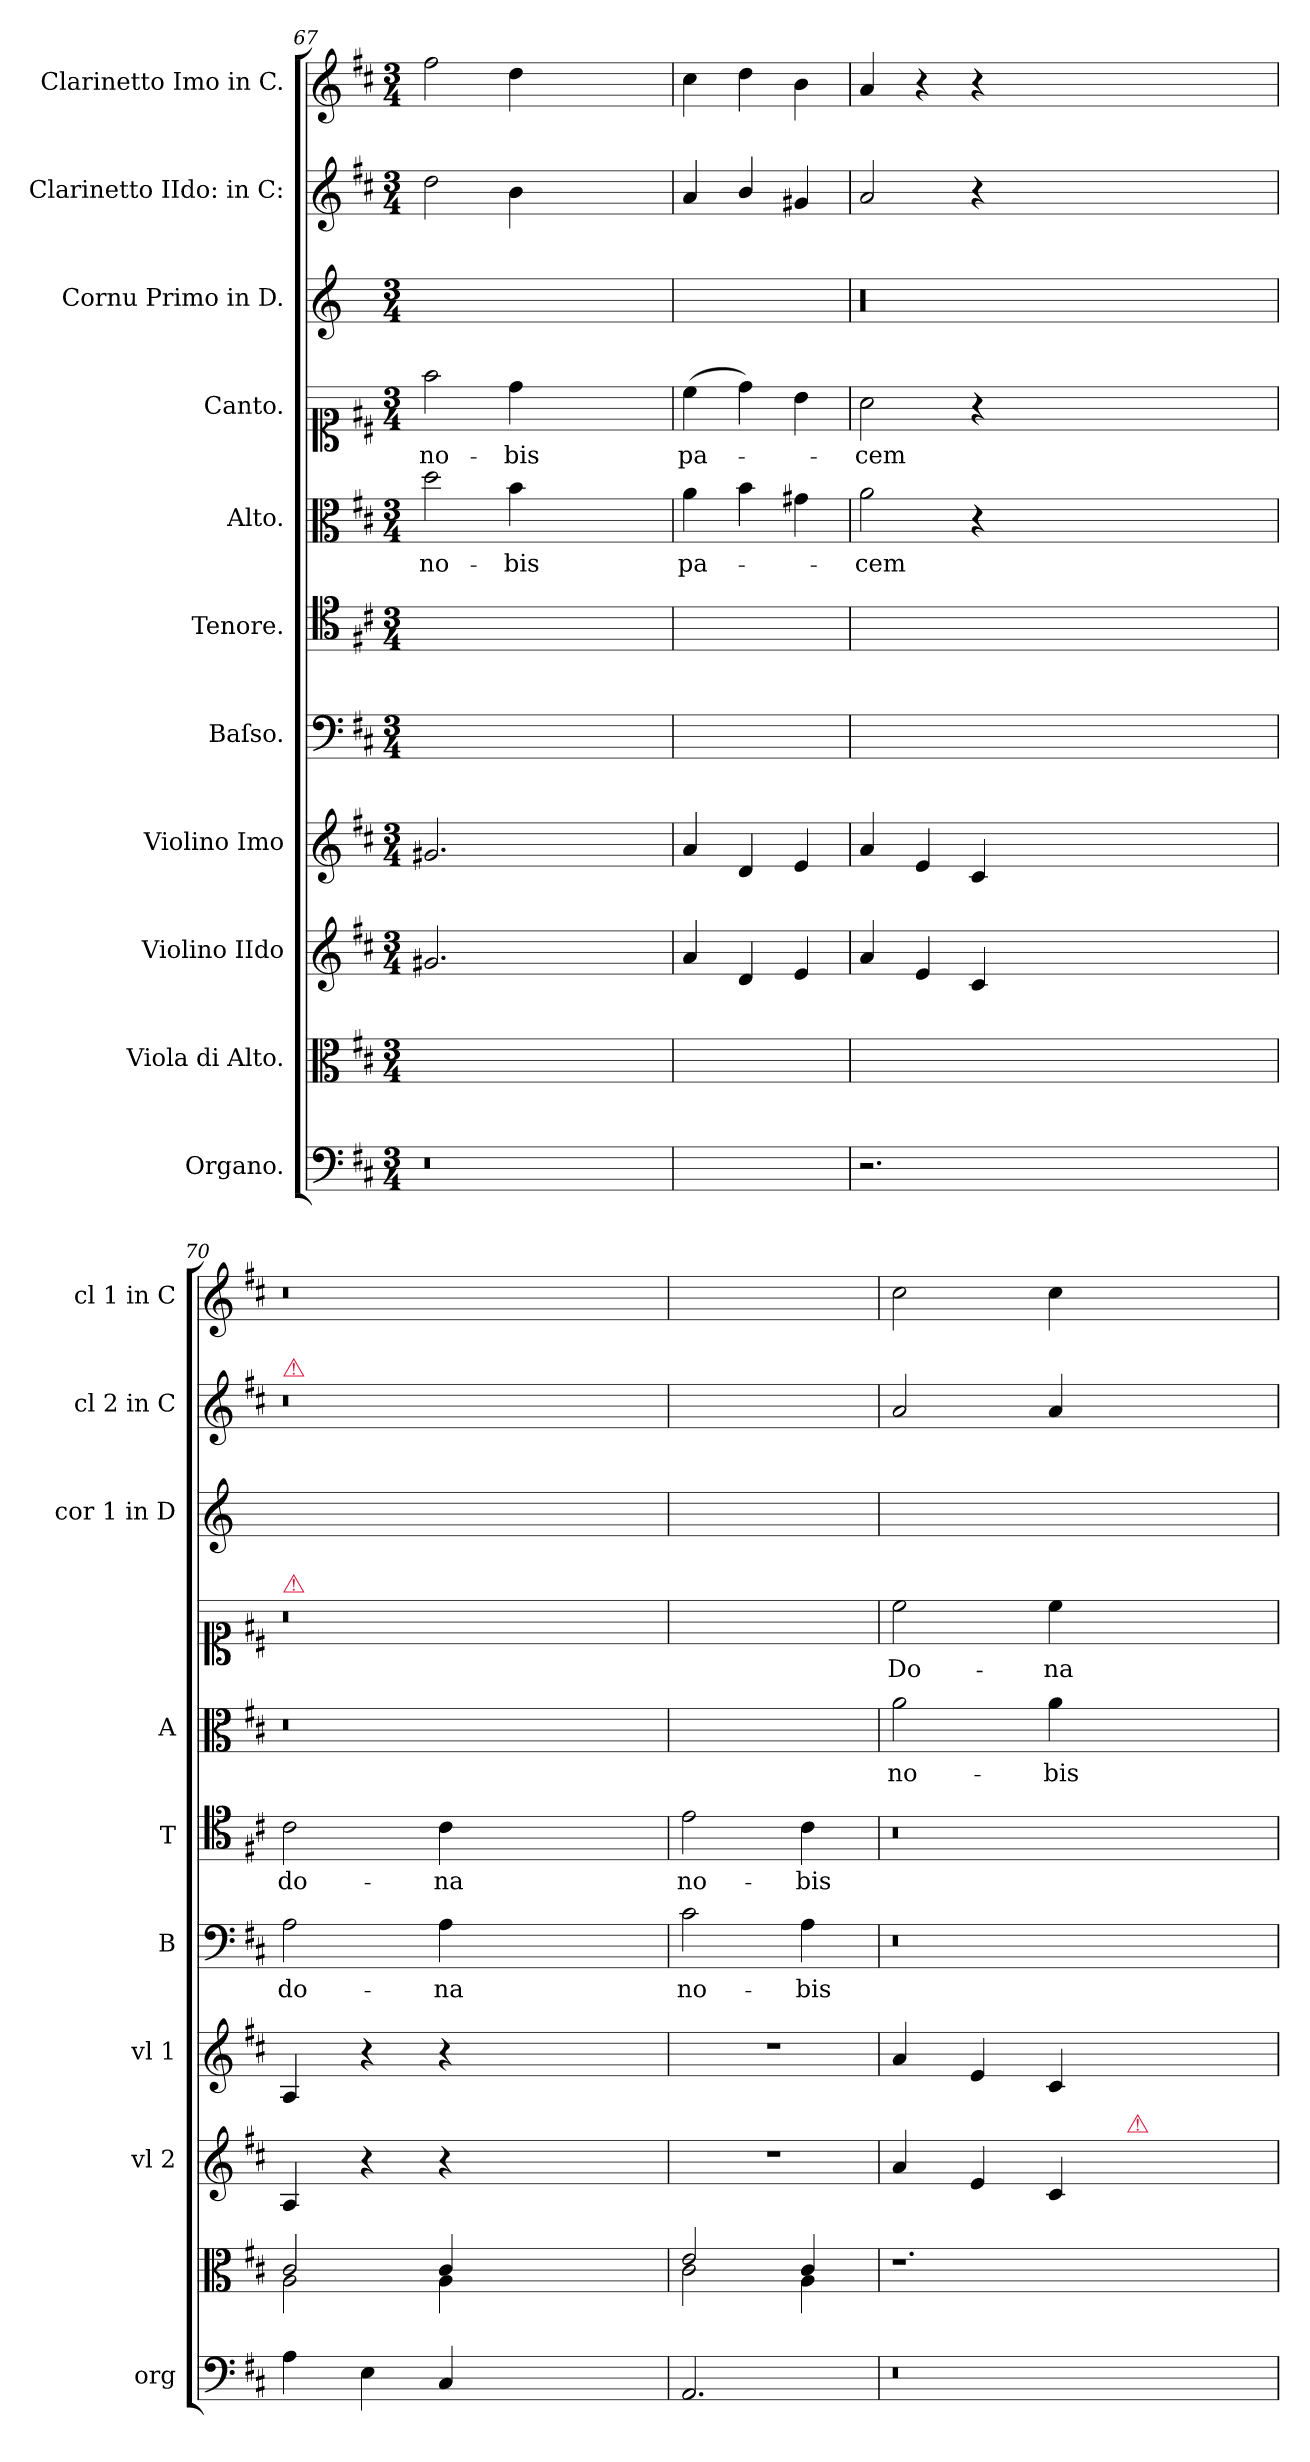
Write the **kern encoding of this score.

**kern	**kern	**kern	**kern	**kern	**text	**kern	**text	**kern	**text	**kern	**text	**kern	**kern	**kern
*part11	*part10	*part9	*part8	*part7	*part7	*part6	*part6	*part5	*part5	*part4	*part4	*part3	*part2	*part1
*staff11	*staff10	*staff9	*staff8	*staff7	*staff7	*staff6	*staff6	*staff5	*staff5	*staff4	*staff4	*staff3	*staff2	*staff1
*I"Organo.	*I"Viola di Alto.	*I"Violino IIdo	*I"Violino Imo	*I"Baſso.	*	*I"Tenore.	*	*I"Alto.	*	*I"Canto.	*	*I"Cornu Primo in D.	*I"Clarinetto IIdo: in C:	*I"Clarinetto Imo in C.
*I'org	*	*I'vl 2	*I'vl 1	*I'B	*	*I'T	*	*I'A	*	*	*	*I'cor 1 in D	*I'cl 2 in C	*I'cl 1 in C
*clefF4	*clefC3	*clefG2	*clefG2	*clefF4	*	*clefC4	*	*clefC3	*	*clefC1	*	*clefG2	*clefG2	*clefG2
*	*	*	*	*	*	*	*	*	*	*	*	*ITrd6c10	*	*
*k[f#c#]	*k[f#c#]	*k[f#c#]	*k[f#c#]	*k[f#c#]	*	*k[f#c#]	*	*k[f#c#]	*	*k[f#c#]	*	*k[f#c#]	*k[f#c#]	*k[f#c#]
*D:	*D:	*D:	*D:	*D:	*	*D:	*	*D:	*	*D:	*	*D:	*D:	*D:
*M3/4	*M3/4	*M3/4	*M3/4	*M3/4	*	*M3/4	*	*M3/4	*	*M3/4	*	*M3/4	*M3/4	*M3/4
=67	=67	=67	=67	=67	=67	=67	=67	=67	=67	=67	=67	=67	=67	=67
!LO:N:vis=0	!	!	!	!	!	!	!	!	!	!	!	!	!	!
1.r	1.ryy	2.g#X/	2.g#X/	1.ryy	.	1.ryy	.	2dd\	no-	2ff#\	no-	1.ryy	2dd\	2ff#\
.	.	.	.	.	.	.	.	4b\	-bis	4dd\	-bis	.	4b\	4dd\
.	.	2.ryy	2.ryy	.	.	.	.	2.ryy	.	2.ryy	.	.	2.ryy	2.ryy
=68	=68	=68	=68	=68	=68	=68	=68	=68	=68	=68	=68	=68	=68	=68
2.ryy	2.ryy	4a/	4a/	2.ryy	.	2.ryy	.	4a\	pa-	(>4cc#\	pa-	2.ryy	4a/	4cc#\
.	.	4d/	4d/	.	.	.	.	4b\	.	4dd\)	.	.	4b/	4dd\
.	.	4e/	4e/	.	.	.	.	4g#X\	.	4b\	.	.	4g#X/	4b\
=69	=69	=69	=69	=69	=69	=69	=69	=69	=69	=69	=69	=69	=69	=69
!	!	!	!	!	!	!	!	!	!	!	!	!LO:N:vis=00	!	!
2.r	0.ryy	4a/	4a/	0.ryy	.	0.ryy	.	2a\	-cem	2a\	-cem	0.r	2a/	4a/
.	.	4e/	4e/	.	.	.	.	.	.	.	.	.	.	4r
.	.	4c#/	4c#/	.	.	.	.	4r	.	4r	.	.	4r	4r
0ryy	.	0ryy	0ryy	.	.	.	.	0ryy	.	0ryy	.	.	0ryy	0ryy
4ryy	.	4ryy	4ryy	.	.	.	.	4ryy	.	4ryy	.	.	4ryy	4ryy
=70	=70	=70	=70	=70	=70	=70	=70	=70	=70	=70	=70	=70	=70	=70
*	*^	*	*	*	*	*	*	*	*	*	*	*	*	*
!	!	!	!	!	!	!	!	!	!	!	!	!	!	!LO:TX:a:color=crimson:t=⚠	!
!	!	!	!	!	!	!	!	!	!	!	!LO:TX:a:color=crimson:t=⚠	!	!	!	!
!	!	!	!	!	!	!	!	!	!LO:N:vis=0	!	!LO:N:vis=0	!	!	!LO:N:vis=0	!LO:N:vis=0
4A\	2c#/	2A\	4A/	4A/	2A\	do-	2c#\	do-	1.r	.	1.r	.	1.ryy	1.r	1.r
4E\	.	.	4r	4r	.	.	.	.	.	.	.	.	.	.	.
4C#/	4c#/	4A\	4r	4r	4A\	-na	4c#\	-na	.	.	.	.	.	.	.
2.ryy	2.ryy	2.ryy	2.ryy	2.ryy	2.ryy	.	2.ryy	.	.	.	.	.	.	.	.
=71	=71	=71	=71	=71	=71	=71	=71	=71	=71	=71	=71	=71	=71	=71	=71
2.AA/	2e/	2c#\	2.r	2.r	2c#\	no-	2e\	no-	2.ryy	.	2.ryy	.	2.ryy	2.ryy	2.ryy
.	4c#/	4A\	.	.	4A\	-bis	4c#\	-bis	.	.	.	.	.	.	.
=72	=72	=72	=72	=72	=72	=72	=72	=72	=72	=72	=72	=72	=72	=72	=72
!LO:N:vis=0	!LO:N:vis=0	!	!	!	!LO:N:vis=0	!	!LO:N:vis=0	!	!	!	!	!	!	!	!
*	*v	*v	*	*	*	*	*	*	*	*	*	*	*	*	*
1.r	1.r	4a/	4a/	1.r	.	1.r	.	2a\	no-	2cc#\	Do-	1.ryy	2a/	2cc#\
.	.	4e/	4e/	.	.	.	.	.	.	.	.	.	.	.
.	.	4c#/	4c#/	.	.	.	.	4a\	-bis	4cc#\	-na	.	4a/	4cc#\
!	!	!LO:TX:a:color=crimson:t=⚠	!	!	!	!	!	!	!	!	!	!	!	!
.	.	2.ryy	2.ryy	.	.	.	.	2.ryy	.	2.ryy	.	.	2.ryy	2.ryy
=	=	=	=	=	=	=	=	=	=	=	=	=	=	=
*-	*-	*-	*-	*-	*-	*-	*-	*-	*-	*-	*-	*-	*-	*-
